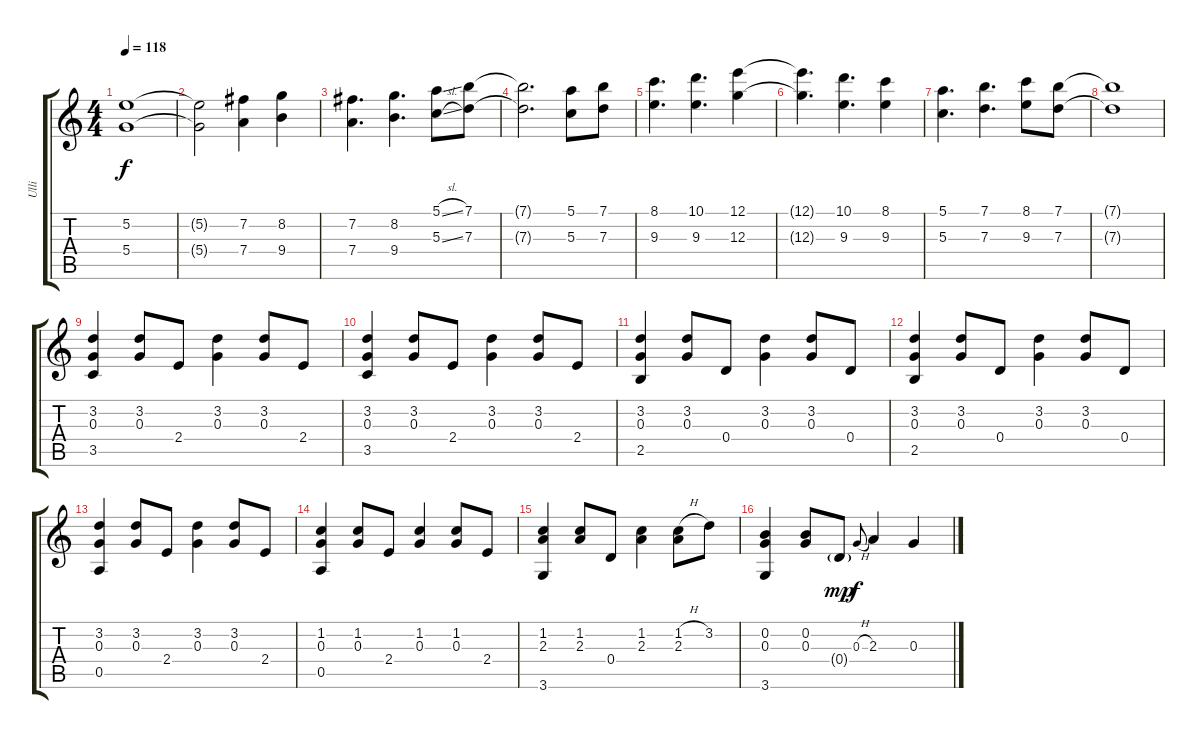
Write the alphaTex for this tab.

\track ("Ulli" "Ulli") {instrument acousticguitarsteel}
\staff {score tabs}
\tuning (E4 B3 G3 D3 A2 E2) {hide}
\ts (4 4)
\tempo 118
\clef g2
\ks c
(5.2 5.4).1{dy f} |
(5.2{t} 5.4{t}).2 (7.2 7.4).4 (8.2 9.4).4 |
(7.2 7.4).4{d} (8.2 9.4).4{d} (5.1{sl} 5.3{sl}).8 (7.1 7.3).8 |
(7.1{t} 7.3{t}).2{d} (5.1 5.3).8 (7.1 7.3).8 |
(8.1 9.3).4{d} (10.1 9.3).4{d} (12.1 12.3).4 |
(12.1{t} 12.3{t}).4{d} (10.1 9.3).4{d} (8.1 9.3).4 |
(5.1 5.3).4{d} (7.1 7.3).4{d} (8.1 9.3).8 (7.1 7.3).8 |
(7.1{t} 7.3{t}).1 |
(3.2 0.3 3.5).4{volume 10} (3.2 0.3).8 2.4.8 (3.2 0.3).4 (3.2 0.3).8 2.4.8 |
(3.2 0.3 3.5).4 (3.2 0.3).8 2.4.8 (3.2 0.3).4 (3.2 0.3).8 2.4.8 |
(3.2 0.3 2.5).4 (3.2 0.3).8 0.4.8 (3.2 0.3).4 (3.2 0.3).8 0.4.8 |
(3.2 0.3 2.5).4 (3.2 0.3).8 0.4.8 (3.2 0.3).4 (3.2 0.3).8 0.4.8 |
(3.2 0.3 0.5).4 (3.2 0.3).8 2.4.8 (3.2 0.3).4 (3.2 0.3).8 2.4.8 |
(1.2 0.3 0.5).4 (1.2 0.3).8 2.4.8 (1.2 0.3).4 (1.2 0.3).8 2.4.8 |
(1.2 2.3 3.6).4 (1.2 2.3).8 0.4.8 (1.2 2.3).4 (1.2{h} 2.3).8 3.2.8 |
(0.2 0.3 3.6).4 (0.2 0.3).8 0.4{g}.8{dy mp} 0.3{h}.8{gr onbeat dy f} 2.3.4 0.3.4
